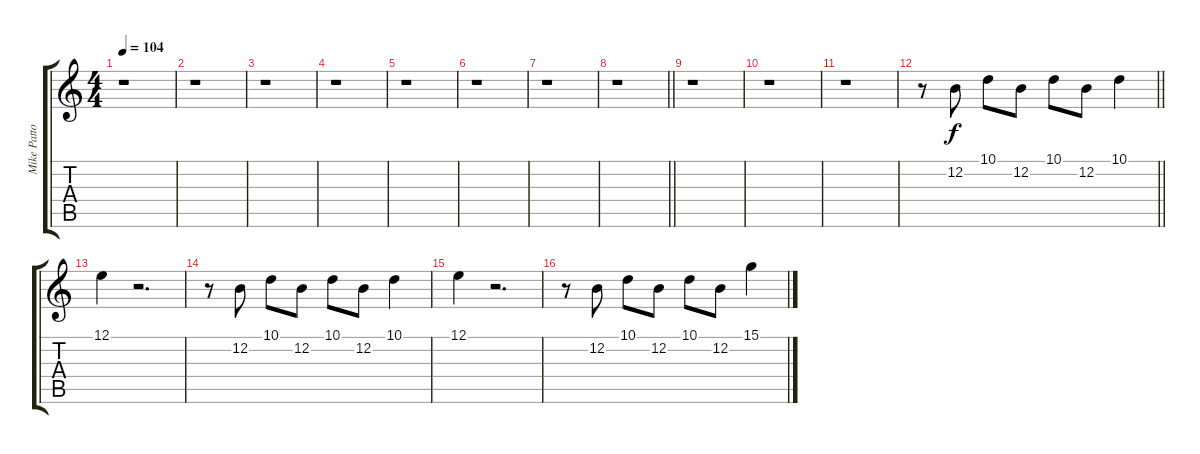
\track ("Mike Patton - Voice 2" "Mike Patto") {instrument lead1square}
\staff {score tabs}
\tuning (E4 B3 G3 D3 A2 E2) {hide}
\ts (4 4)
\tempo 104
\clef g2
\ks c
r.1{dy f} |
r.1 |
r.1 |
r.1 |
r.1 |
r.1 |
r.1 |
\barLineRight lightlight
r.1 |
r.1 |
r.1 |
r.1 |
\barLineRight lightlight
r.8 12.2.8 10.1.8 12.2.8 10.1.8 12.2.8 10.1.4 |
12.1.4 r.2{d} |
r.8 12.2.8 10.1.8 12.2.8 10.1.8 12.2.8 10.1.4 |
12.1.4 r.2{d} |
r.8 12.2.8 10.1.8 12.2.8 10.1.8 12.2.8 15.1.4
